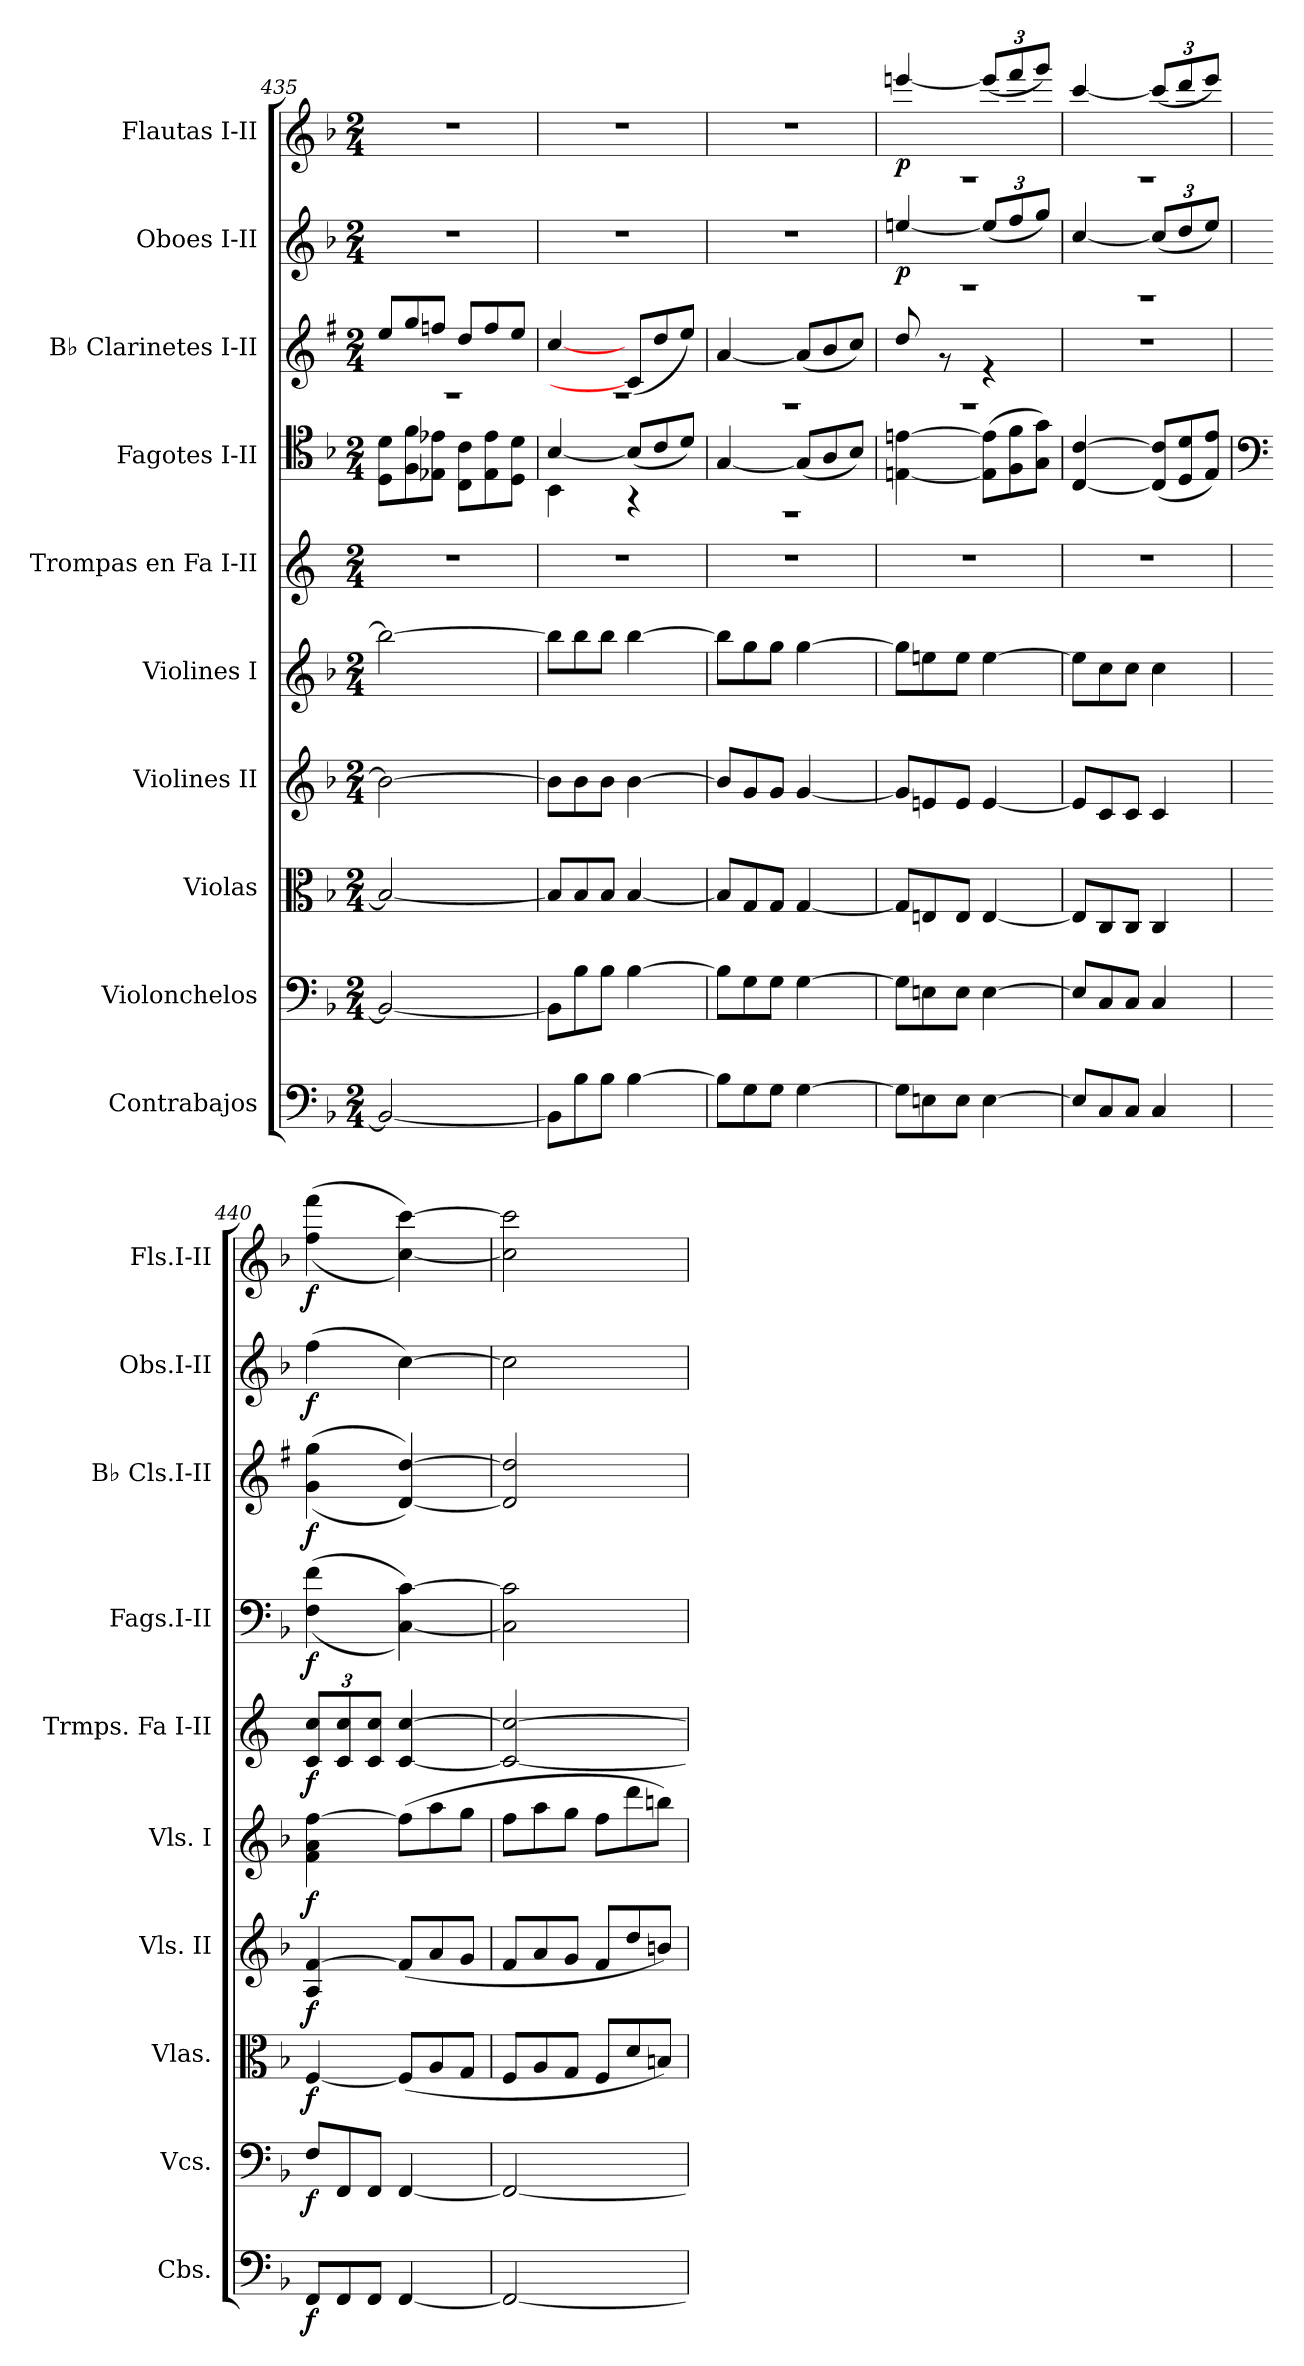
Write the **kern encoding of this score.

**kern	**dynam	**kern	**dynam	**kern	**dynam	**kern	**dynam	**kern	**dynam	**kern	**dynam	**kern	**dynam	**kern	**dynam	**kern	**dynam	**kern	**dynam
*part10	*part10	*part9	*part9	*part8	*part8	*part7	*part7	*part6	*part6	*part5	*part5	*part4	*part4	*part3	*part3	*part2	*part2	*part1	*part1
*staff10	*staff10	*staff9	*staff9	*staff8	*staff8	*staff7	*staff7	*staff6	*staff6	*staff5	*staff5	*staff4	*staff4	*staff3	*staff3	*staff2	*staff2	*staff1	*staff1
*I"Contrabajos	*	*I"Violonchelos	*	*I"Violas	*	*I"Violines II	*	*I"Violines I	*	*I"Trompas en Fa I-II	*	*I"Fagotes I-II	*	*I"B♭ Clarinetes I-II	*	*I"Oboes I-II	*	*I"Flautas I-II	*
*I'Cbs.	*	*I'Vcs.	*	*I'Vlas.	*	*I'Vls. II	*	*I'Vls. I	*	*I'Trmps. Fa I-II	*	*I'Fags.I-II	*	*I'B♭ Cls.I-II	*	*I'Obs.I-II	*	*I'Fls.I-II	*
*clefF4	*	*clefF4	*	*clefC3	*	*clefG2	*	*clefG2	*	*clefG2	*	*clefC4	*	*clefG2	*	*clefG2	*	*clefG2	*
*ITrd7c12	*	*	*	*	*	*	*	*	*	*ITrd4c7	*	*	*	*ITrd1c2	*	*	*	*	*
*k[b-]	*	*k[b-]	*	*k[b-]	*	*k[b-]	*	*k[b-]	*	*k[b-]	*	*k[b-]	*	*k[b-]	*	*k[b-]	*	*k[b-]	*
*M2/4	*	*M2/4	*	*M2/4	*	*M2/4	*	*M2/4	*	*M2/4	*	*M2/4	*	*M2/4	*	*M2/4	*	*M2/4	*
=435	=435	=435	=435	=435	=435	=435	=435	=435	=435	=435	=435	=435	=435	=435	=435	=435	=435	=435	=435
*	*	*	*	*	*	*	*	*	*	*	*	*	*	*^	*	*	*	*	*
*	*	*	*	*	*	*	*	*	*	*	*	*Xtuplet	*	*	*Xtuplet	*	*	*	*	*
2BBB-/_	.	2BB-/_	.	2B-/_	.	2b-\_	.	2bb-\_	.	2r	.	12D\ 12d\L	.	2rA	12dd/L	.	2r	.	2r	.
.	.	.	.	.	.	.	.	.	.	.	.	12F\ 12f\	.	.	12ff/	.	.	.	.	.
.	.	.	.	.	.	.	.	.	.	.	.	12E-X\ 12e-X\J	.	.	12ee-X/J	.	.	.	.	.
.	.	.	.	.	.	.	.	.	.	.	.	12C\ 12c\L	.	.	12cc/L	.	.	.	.	.
.	.	.	.	.	.	.	.	.	.	.	.	12E-\ 12e-\	.	.	12ee-/	.	.	.	.	.
.	.	.	.	.	.	.	.	.	.	.	.	12D\ 12d\J	.	.	12dd/J	.	.	.	.	.
!!LO:PB:g=z
=436	=436	=436	=436	=436	=436	=436	=436	=436	=436	=436	=436	=436	=436	=436	=436	=436	=436	=436	=436	=436
*Xtuplet	*	*Xtuplet	*	*Xtuplet	*	*Xtuplet	*	*Xtuplet	*	*	*	*	*	*	*	*	*	*	*	*
*	*	*	*	*	*	*	*	*	*	*	*	*^	*	*	*	*	*	*	*	*
12BBB-\L]	.	12BB-\L]	.	12B-/L]	.	12b-\L]	.	12bb-\L]	.	2r	.	4BB-\	[4B-/	.	2rA	[4b-/	.	2r	.	2r	.
12BB-\	.	12B-\	.	12B-/	.	12b-\	.	12bb-\	.	.	.	.	.	.	.	.	.	.	.	.	.
12BB-\J	.	12B-\J	.	12B-/J	.	12b-\J	.	12bb-\J	.	.	.	.	.	.	.	.	.	.	.	.	.
[4BB-\	.	[4B-\	.	[4B-/	.	[4b-\	.	[4bb-\	.	.	.	4rGG	(12B-/L]	.	.	(12B-/L]	.	.	.	.	.
.	.	.	.	.	.	.	.	.	.	.	.	.	12c/	.	.	12cc/	.	.	.	.	.
.	.	.	.	.	.	.	.	.	.	.	.	.	12d/J)	.	.	12dd/J)	.	.	.	.	.
=437	=437	=437	=437	=437	=437	=437	=437	=437	=437	=437	=437	=437	=437	=437	=437	=437	=437	=437	=437	=437	=437
12BB-\L]	.	12B-\L]	.	12B-/L]	.	12b-/L]	.	12bb-\L]	.	2r	.	2rEE	[4G/	.	2rF	[4g/	.	2r	.	2r	.
12GG\	.	12G\	.	12G/	.	12g/	.	12gg\	.	.	.	.	.	.	.	.	.	.	.	.	.
12GG\J	.	12G\J	.	12G/J	.	12g/J	.	12gg\J	.	.	.	.	.	.	.	.	.	.	.	.	.
[4GG\	.	[4G\	.	[4G/	.	[4g/	.	[4gg\	.	.	.	.	(12G/L]	.	.	(12g/L]	.	.	.	.	.
.	.	.	.	.	.	.	.	.	.	.	.	.	12A/	.	.	12a/	.	.	.	.	.
.	.	.	.	.	.	.	.	.	.	.	.	.	12B-/J)	.	.	12b-/J)	.	.	.	.	.
=438	=438	=438	=438	=438	=438	=438	=438	=438	=438	=438	=438	=438	=438	=438	=438	=438	=438	=438	=438	=438	=438
*	*	*	*	*	*	*	*	*	*	*	*	*	*	*	*	*	*	*^	*	*^	*
!	!	!	!	!	!	!	!	!	!	!	!	!	!	!	!	!	!	!	!	!LO:DY:b	!	!	!LO:DY:b
*	*	*	*	*	*	*	*	*	*	*	*	*v	*v	*	*	*	*	*	*	*	*	*	*
12GG\L]	.	12G\L]	.	12G/L]	.	12g/L]	.	12gg\L]	.	2r	.	[4En\ [4en\	.	2rF	8cc/	.	2rA	[4een/	p	2rA	[4eeen/	p
12EEn\	.	12En\	.	12En/	.	12en/	.	12een\	.	.	.	.	.	.	.	.	.	.	.	.	.	.
.	.	.	.	.	.	.	.	.	.	.	.	.	.	.	8r	.	.	.	.	.	.	.
12EE\J	.	12E\J	.	12E/J	.	12e/J	.	12ee\J	.	.	.	.	.	.	.	.	.	.	.	.	.	.
*	*	*	*	*	*	*	*	*	*	*	*	*	*	*	*	*	*	*Xbrackettup	*	*	*Xbrackettup	*
[4EE\	.	[4E\	.	[4E/	.	[4e/	.	[4ee\	.	.	.	(12E\] 12e\]L	.	.	4r	.	.	(12ee/L]	.	.	(12eee/L]	.
.	.	.	.	.	.	.	.	.	.	.	.	12F\ 12f\	.	.	.	.	.	12ff/	.	.	12fff/	.
.	.	.	.	.	.	.	.	.	.	.	.	12G\ 12g\J)	.	.	.	.	.	12gg/J)	.	.	12ggg/J)	.
*	*	*	*	*	*	*	*	*	*	*	*	*	*	*v	*v	*	*	*	*	*	*	*
=439	=439	=439	=439	=439	=439	=439	=439	=439	=439	=439	=439	=439	=439	=439	=439	=439	=439	=439	=439	=439	=439
12EE/L]	.	12E/L]	.	12E/L]	.	12e/L]	.	12ee\L]	.	2r	.	[4C/ [4c/	.	2r	.	2rF	[4cc/	.	2rA	[4ccc/	.
12CC/	.	12C/	.	12C/	.	12c/	.	12cc\	.	.	.	.	.	.	.	.	.	.	.	.	.
12CC/J	.	12C/J	.	12C/J	.	12c/J	.	12cc\J	.	.	.	.	.	.	.	.	.	.	.	.	.
4CC/	.	4C/	.	4C/	.	4c/	.	4cc\	.	.	.	(12C/] 12c/]L	.	.	.	.	(12cc/L]	.	.	(12ccc/L]	.
.	.	.	.	.	.	.	.	.	.	.	.	12D/ 12d/	.	.	.	.	12dd/	.	.	12ddd/	.
.	.	.	.	.	.	.	.	.	.	.	.	12E/ 12e/J)	.	.	.	.	12ee/J)	.	.	12eee/J)	.
*	*	*	*	*	*	*	*	*	*	*	*	*	*	*	*	*v	*v	*	*	*	*
*	*	*	*	*	*	*	*	*	*	*	*	*	*	*	*	*	*	*v	*v	*
!!LO:PB:g=z
=440	=440	=440	=440	=440	=440	=440	=440	=440	=440	=440	=440	=440	=440	=440	=440	=440	=440	=440	=440
*	*	*	*	*	*	*	*	*	*	*	*	*clefF4	*	*	*	*	*	*	*
*	*	*	*	*	*	*	*	*	*	*Xbrackettup	*	*	*	*	*	*	*	*	*
*	*	*	*	*	*	*	*	*	*	*	*	*	*	*	*	*^	*	*^	*
!	!LO:DY:b	!	!LO:DY:b	!	!LO:DY:b	!	!LO:DY:b	!	!LO:DY:b	!	!LO:DY:b	!	!LO:DY:b	!	!LO:DY:b	!	!	!LO:DY:b	!	!	!LO:DY:b
*	*	*	*	*	*	*	*	*	*	*	*	*	*	*	*	*v	*v	*	*	*	*
*	*	*	*	*	*	*	*	*	*	*	*	*	*	*	*	*	*	*v	*v	*
12FFF/L	f	12F/L	f	[4F/	f	4A/ [4f/	f	4f\ 4a\ [4ff\	f	12F/ 12f/L	f	((4F\ 4f\	f	((4f\ 4ff\	f	(4ff\	f	((4ff\ 4fff\	f
12FFF/	.	12FF/	.	.	.	.	.	.	.	12F/ 12f/	.	.	.	.	.	.	.	.	.
12FFF/J	.	12FF/J	.	.	.	.	.	.	.	12F/ 12f/J	.	.	.	.	.	.	.	.	.
[4FFF/	.	[4FF/	.	(12F/L]	.	(12f/L]	.	(12ff\L]	.	[4F/ [4f/	.	[4C\ [4c\))	.	[4c/ [4cc/))	.	[4cc\)	.	[4cc\ [4ccc\))	.
.	.	.	.	12A/	.	12a/	.	12aa\	.	.	.	.	.	.	.	.	.	.	.
.	.	.	.	12G/J	.	12g/J	.	12gg\J	.	.	.	.	.	.	.	.	.	.	.
=441	=441	=441	=441	=441	=441	=441	=441	=441	=441	=441	=441	=441	=441	=441	=441	=441	=441	=441	=441
2FFF/_	.	2FF/_	.	12F/L	.	12f/L	.	12ff\L	.	2F/_ 2f/_	.	2C\] 2c\]	.	2c/] 2cc/]	.	2cc\]	.	2cc\] 2ccc\]	.
.	.	.	.	12A/	.	12a/	.	12aa\	.	.	.	.	.	.	.	.	.	.	.
.	.	.	.	12G/J	.	12g/J	.	12gg\J	.	.	.	.	.	.	.	.	.	.	.
.	.	.	.	12F/L	.	12f/L	.	12ff\L	.	.	.	.	.	.	.	.	.	.	.
.	.	.	.	12d/	.	12dd/	.	12ddd\	.	.	.	.	.	.	.	.	.	.	.
.	.	.	.	12Bn/J)	.	12bn/J)	.	12bbn\J)	.	.	.	.	.	.	.	.	.	.	.
=	=	=	=	=	=	=	=	=	=	=	=	=	=	=	=	=	=	=	=
*-	*-	*-	*-	*-	*-	*-	*-	*-	*-	*-	*-	*-	*-	*-	*-	*-	*-	*-	*-
